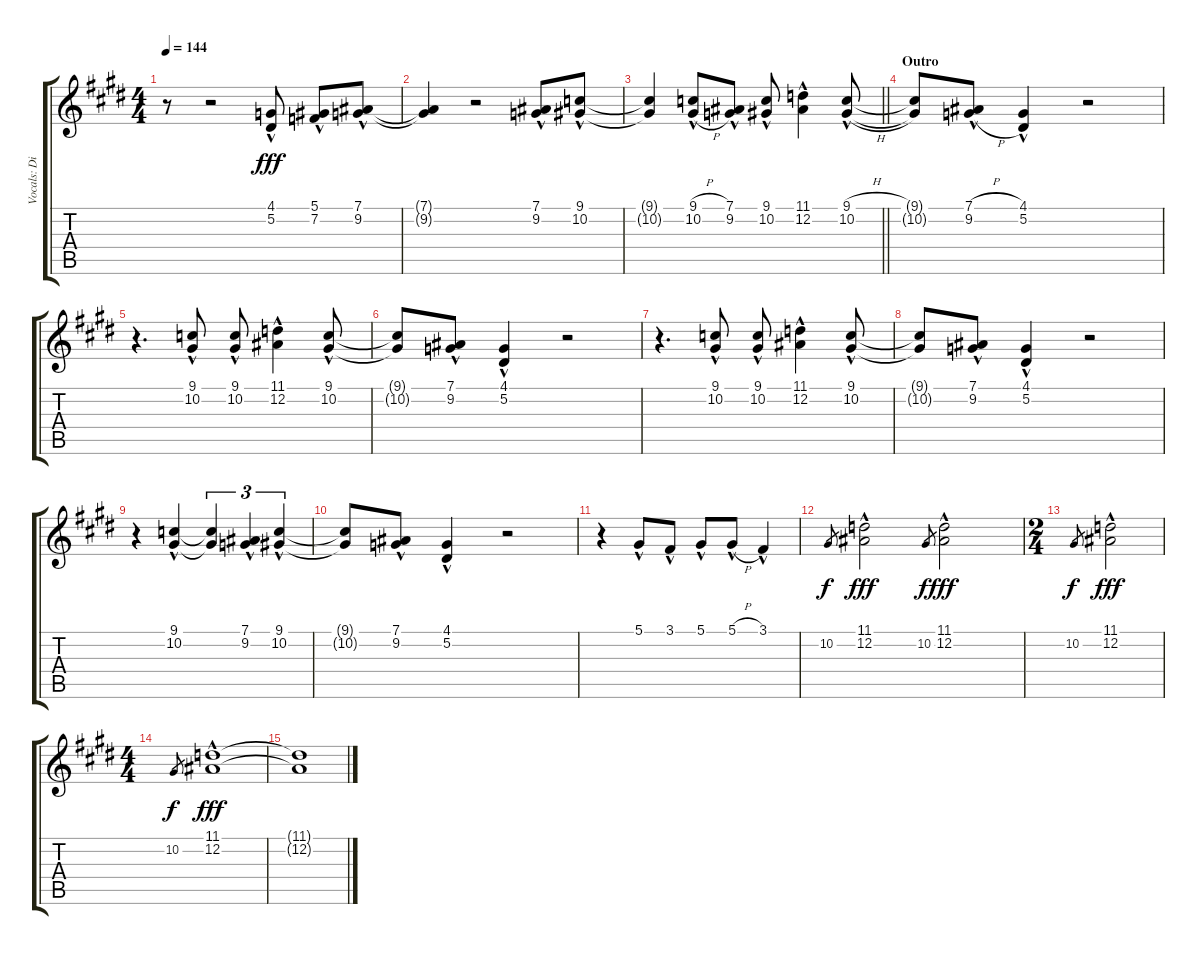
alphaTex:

\track ("Vocals: Dio" "Vocals: Di") {instrument lead2sawtooth}
\staff {score tabs}
\tuning (Eb4 Bb3 Gb3 Db3 Ab2 Eb2) {hide}
\ts (4 4)
\tempo 144
\clef g2
\ks e
r.8{dy fff} r.2 (4.1{hac} 5.2{hac}).8 (5.1{hac} 7.2{hac}).8 (7.1{hac} 9.2{hac}).8 |
(7.1{t} 9.2{t}).4 r.2 (7.1{hac} 9.2{hac}).8 (9.1{hac} 10.2{hac}).8 |
\barLineRight lightlight
(9.1{t} 10.2{t}).4 (9.1{h hac} 10.2{h hac}).8 (7.1{hac} 9.2{hac}).8 (9.1{hac} 10.2{hac}).8 (11.1{hac} 12.2{hac}).4 (9.1{h hac} 10.2{h hac}).8 |
\section ("" "Outro")
(9.1{t} 10.2{t}).8 (7.1{h hac} 9.2{h hac}).8 (4.1{hac} 5.2{hac}).4 r.2 |
r.4{d} (9.1{hac} 10.2{hac}).8 (9.1{hac} 10.2{hac}).8 (11.1{hac} 12.2{hac}).4 (9.1{hac} 10.2{hac}).8 |
(9.1{t} 10.2{t}).8 (7.1{hac} 9.2{hac}).8 (4.1{hac} 5.2{hac}).4 r.2 |
r.4{d} (9.1{hac} 10.2{hac}).8 (9.1{hac} 10.2{hac}).8 (11.1{hac} 12.2{hac}).4 (9.1{hac} 10.2{hac}).8 |
(9.1{t} 10.2{t}).8 (7.1{hac} 9.2{hac}).8 (4.1{hac} 5.2{hac}).4 r.2 |
r.4 (9.1{hac} 10.2{hac}).4 (9.1{t} 10.2{t}).4{tu (3 2)} (7.1{hac} 9.2{hac}).4{tu (3 2)} (9.1{hac} 10.2{hac}).4{tu (3 2)} |
(9.1{t} 10.2{t}).8 (7.1{hac} 9.2{hac}).8 (4.1{hac} 5.2{hac}).4 r.2 |
r.4 5.1{hac}.8 3.1{hac}.8 5.1{hac}.8 5.1{h hac}.8 3.1{hac}.4 |
10.2.8{gr dy f} (11.1{hac} 12.2{hac}).2{dy fff} 10.2.8{gr dy f} (11.1{hac} 12.2{hac}).2{dy fff} |
\ts (2 4)
10.2.8{gr dy f} (11.1{hac} 12.2{hac}).2{dy fff} |
\ts (4 4)
10.2.8{gr dy f} (11.1{hac} 12.2{hac}).1{dy fff} |
(11.1{t} 12.2{t}).1
